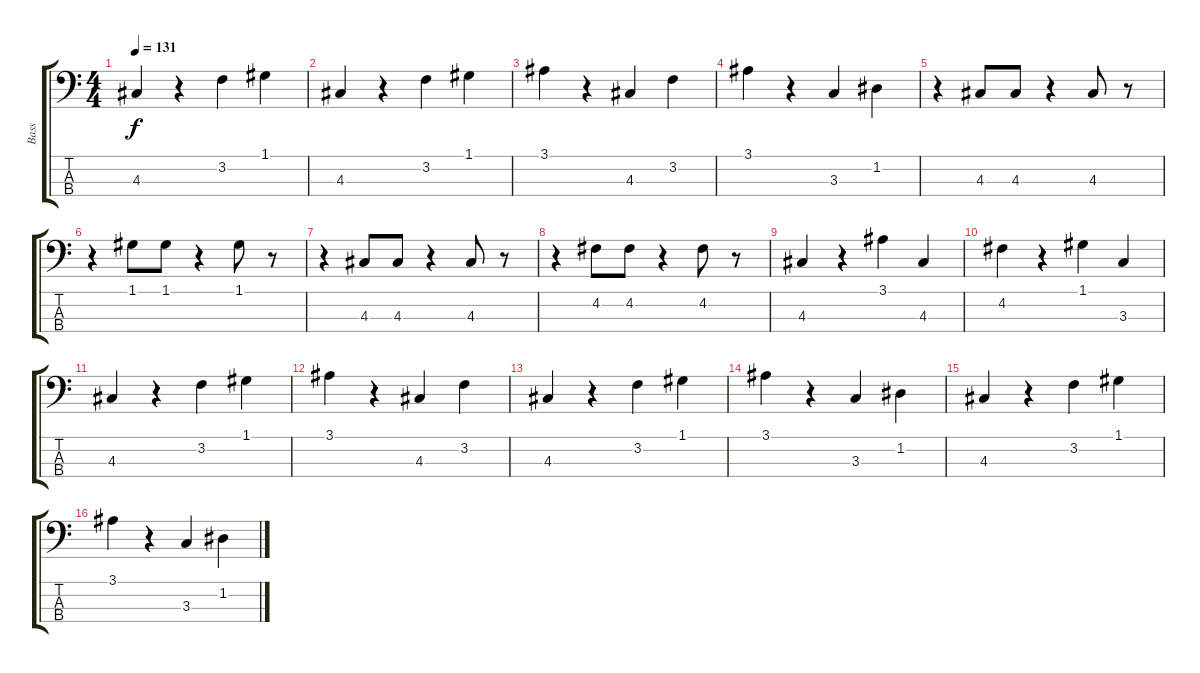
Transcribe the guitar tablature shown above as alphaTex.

\track ("Bass" "Bass") {instrument acousticbass}
\staff {score tabs}
\tuning (G2 D2 A1 E1) {hide}
\ts (4 4)
\tempo 131
\clef f4
\ks c
4.3.4{dy f} r.4 3.2.4 1.1.4 |
4.3.4 r.4 3.2.4 1.1.4 |
3.1.4 r.4 4.3.4 3.2.4 |
3.1.4 r.4 3.3.4 1.2.4 |
r.4 4.3.8 4.3.8 r.4 4.3.8 r.8 |
r.4 1.1.8 1.1.8 r.4 1.1.8 r.8 |
r.4 4.3.8 4.3.8 r.4 4.3.8 r.8 |
r.4 4.2.8 4.2.8 r.4 4.2.8 r.8 |
4.3.4 r.4 3.1.4 4.3.4 |
4.2.4 r.4 1.1.4 3.3.4 |
4.3.4 r.4 3.2.4 1.1.4 |
3.1.4 r.4 4.3.4 3.2.4 |
4.3.4 r.4 3.2.4 1.1.4 |
3.1.4 r.4 3.3.4 1.2.4 |
4.3.4 r.4 3.2.4 1.1.4 |
3.1.4 r.4 3.3.4 1.2.4
